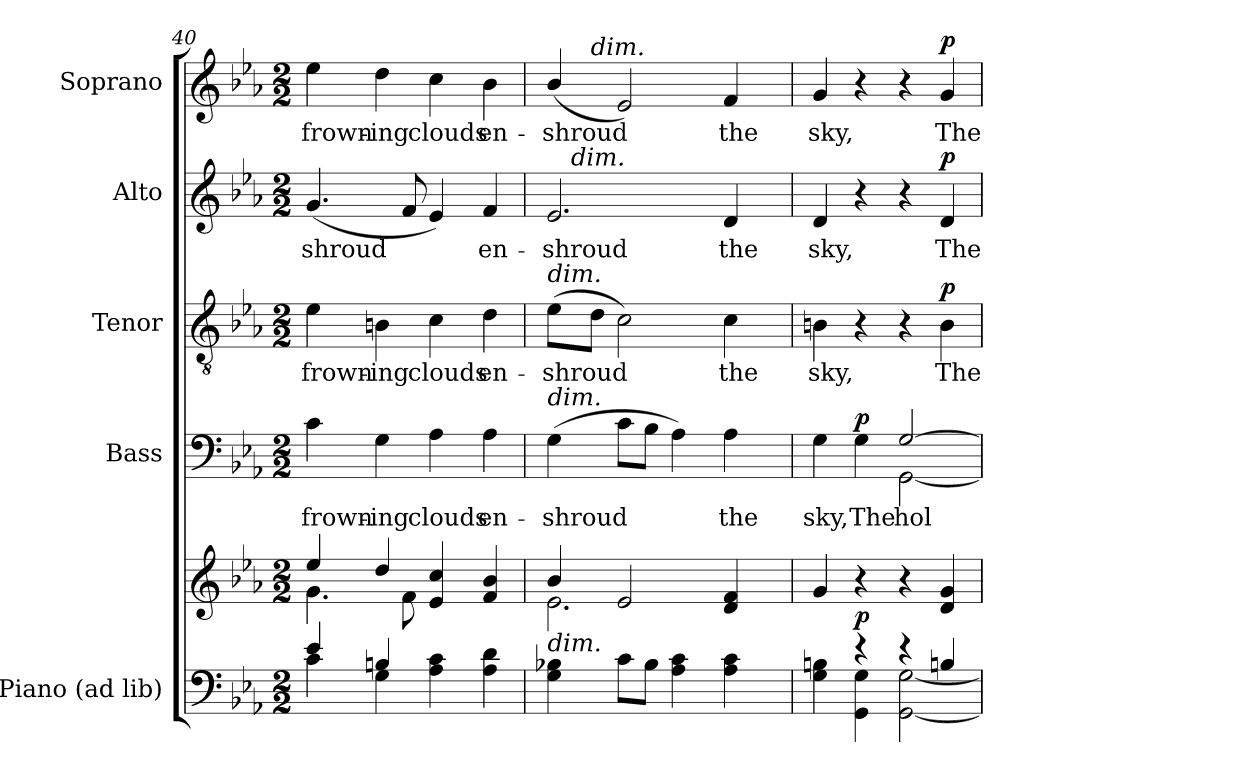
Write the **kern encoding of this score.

**kern	**kern	**dynam	**kern	**text	**dynam	**kern	**text	**dynam	**kern	**text	**dynam	**kern	**text	**dynam
*part5	*part5	*part5	*part4	*part4	*part4	*part3	*part3	*part3	*part2	*part2	*part2	*part1	*part1	*part1
*staff6	*staff5	*staff5/6	*staff4	*staff4	*staff4	*staff3	*staff3	*staff3	*staff2	*staff2	*staff2	*staff1	*staff1	*staff1
*I"Piano (ad lib)	*	*	*I"Bass	*	*	*I"Tenor	*	*	*I"Alto	*	*	*I"Soprano	*	*
*I'Pno.	*	*	*I'B.	*	*	*I'T.	*	*	*I'A.	*	*	*I'S.	*	*
*clefF4	*clefG2	*	*clefF4	*	*	*clefGv2	*	*	*clefG2	*	*	*clefG2	*	*
*	*	*	*	*	*	*ITrd7c12	*	*	*	*	*	*	*	*
*k[b-e-a-]	*k[b-e-a-]	*	*k[b-e-a-]	*	*	*k[b-e-a-]	*	*	*k[b-e-a-]	*	*	*k[b-e-a-]	*	*
*E-:	*E-:	*	*E-:	*	*	*E-:	*	*	*E-:	*	*	*E-:	*	*
*M2/2	*M2/2	*	*M2/2	*	*	*M2/2	*	*	*M2/2	*	*	*M2/2	*	*
=40	=40	=40	=40	=40	=40	=40	=40	=40	=40	=40	=40	=40	=40	=40
*^	*^	*	*	*	*	*	*	*	*	*	*	*	*	*
!	!	!	!	!	!	!LO:LY:b:color=#000000	!	!	!	!	!	!	!	!	!	!
!	!	!	!	!	!	!	!	!	!LO:LY:b:color=#000000	!	!	!	!	!	!	!
!	!	!	!	!	!	!	!	!	!	!	!	!LO:LY:b:color=#000000	!	!	!	!
!	!	!	!	!	!	!	!	!	!	!	!	!	!	!	!LO:LY:b:color=#000000	!
4e-i/	4ci\	4ee-i/	4.gi\	.	4ci\	frown-	.	4E-i\	frown-	.	(4.gi/	-shroud	.	4ee-i\	frown-	.
!	!	!	!	!	!	!LO:LY:b:color=#000000	!	!	!	!	!	!	!	!	!	!
!	!	!	!	!	!	!	!	!	!LO:LY:b:color=#000000	!	!	!	!	!	!	!
!	!	!	!	!	!	!	!	!	!	!	!	!	!	!	!LO:LY:b:color=#000000	!
4Bni/	4Gi\	4ddi/	.	.	4Gi\	-ing	.	4BBni\	-ing	.	.	.	.	4ddi\	-ing	.
.	.	.	8fi\	.	.	.	.	.	.	.	8fi/	.	.	.	.	.
!	!	!	!	!	!	!LO:LY:b:color=#000000	!	!	!	!	!	!	!	!	!	!
!	!	!	!	!	!	!	!	!	!LO:LY:b:color=#000000	!	!	!	!	!	!	!
!	!	!	!	!	!	!	!	!	!	!	!	!	!	!	!LO:LY:b:color=#000000	!
2ryy	4A-i\ 4ci	4e-i/ 4cci	4ryy	.	4A-i\	clouds	.	4Ci\	clouds	.	4e-i/)	.	.	4cci\	clouds	.
!	!	!	!	!	!	!LO:LY:b:color=#000000	!	!	!	!	!	!	!	!	!	!
!	!	!	!	!	!	!	!	!	!LO:LY:b:color=#000000	!	!	!	!	!	!	!
!	!	!	!	!	!	!	!	!	!	!	!	!LO:LY:b:color=#000000	!	!	!	!
!	!	!	!	!	!	!	!	!	!	!	!	!	!	!	!LO:LY:b:color=#000000	!
.	4A-i\ 4di	4fi/ 4b-i	4ryy	.	4A-i\	en-	.	4Di\	en-	.	4fi/	en-	.	4b-i\	en-	.
*v	*v	*	*	*	*	*	*	*	*	*	*	*	*	*	*	*
!!LO:PB:g=z
=41	=41	=41	=41	=41	=41	=41	=41	=41	=41	=41	=41	=41	=41	=41	=41
*^	*	*	*	*	*	*	*	*	*	*	*	*	*	*	*
!	!	!	!	!	!	!LO:LY:b:color=#000000	!	!	!	!	!	!	!	!	!	!
*v	*v	*	*	*	*	*	*	*	*	*	*	*	*	*	*	*
*^	*	*	*	*	*	*	*	*	*	*	*	*	*	*	*
!	!	!	!	!	!	!	!	!	!LO:LY:b:color=#000000	!	!	!	!	!	!	!
*v	*v	*	*	*	*	*	*	*	*	*	*	*	*	*	*	*
*^	*	*	*	*	*	*	*	*	*	*	*	*	*	*	*
!	!	!	!	!	!	!	!	!	!	!	!	!LO:LY:b:color=#000000	!	!	!	!
*v	*v	*	*	*	*	*	*	*	*	*	*	*	*	*	*	*
*^	*	*	*	*	*	*	*	*	*	*	*	*	*	*	*
!	!	!	!	!	!	!	!	!LO:TX:a:i:t=dim.	!	!	!	!	!	!	!	!
!	!	!	!	!	!LO:TX:a:i:t=dim.	!	!	!	!	!	!	!	!	!	!	!
!	!	!LO:TX:b:i:t=dim.	!	!	!	!	!	!	!	!	!	!	!	!	!	!
!	!	!	!	!	!	!	!	!	!	!	!	!	!	!	!LO:LY:b:color=#000000	!
*v	*v	*	*	*	*	*	*	*	*	*	*^	*	*	*^	*	*
4Gi\ 4B-Xi	4b-i/	2.e-i\	.	(4Gi\	-shroud	.	(8E-i\L	-shroud	.	2.e-i/	32ryy	-shroud	.	(4b-i/	8ryy	-shroud	.
.	.	.	.	.	.	.	.	.	.	.	64ryy	.	.	.	.	.	.
.	.	.	.	.	.	.	.	.	.	.	256ryy	.	.	.	.	.	.
.	.	.	.	.	.	.	.	.	.	.	1024ryy	.	.	.	.	.	.
!	!	!	!	!	!	!	!	!	!	!	!LO:TX:a:i:t=dim.	!	!	!	!	!	!
.	.	.	.	.	.	.	.	.	.	.	2ryy	.	.	.	.	.	.
!	!	!	!	!	!	!	!	!	!	!	!	!	!	!	!LO:TX:a:i:t=dim.	!	!
.	.	.	.	.	.	.	8Di\J	.	.	.	.	.	.	.	2..ryy	.	.
8ci\L	2e-i/	.	.	8ci\L	.	.	2Ci\)	.	.	.	.	.	.	2e-i/)	.	.	.
8B-i\J	.	.	.	8B-i\J	.	.	.	.	.	.	.	.	.	.	.	.	.
4A-i\ 4ci	.	.	.	4A-i\)	.	.	.	.	.	.	.	.	.	.	.	.	.
.	.	.	.	.	.	.	.	.	.	.	4ryy	.	.	.	.	.	.
!	!	!	!	!	!LO:LY:b:color=#000000	!	!	!	!	!	!	!	!	!	!	!	!
!	!	!	!	!	!	!	!	!LO:LY:b:color=#000000	!	!	!	!	!	!	!	!	!
!	!	!	!	!	!	!	!	!	!	!	!	!LO:LY:b:color=#000000	!	!	!	!	!
!	!	!	!	!	!	!	!	!	!	!	!	!	!	!	!	!LO:LY:b:color=#000000	!
4A-i\ 4ci	4di/ 4fi	4ryy	.	4A-i\	the	.	4Ci\	the	.	4di/	.	the	.	4fi/	.	the	.
.	.	.	.	.	.	.	.	.	.	.	8ryy	.	.	.	.	.	.
.	.	.	.	.	.	.	.	.	.	.	16ryy	.	.	.	.	.	.
.	.	.	.	.	.	.	.	.	.	.	128ryy	.	.	.	.	.	.
.	.	.	.	.	.	.	.	.	.	.	512.ryy	.	.	.	.	.	.
*	*	*	*	*	*	*	*	*	*	*v	*v	*	*	*	*	*	*
*	*v	*v	*	*	*	*	*	*	*	*	*	*	*v	*v	*	*
=42	=42	=42	=42	=42	=42	=42	=42	=42	=42	=42	=42	=42	=42	=42
*^	*	*	*	*	*	*	*	*	*	*	*	*	*	*
*	*	*^	*	*	*	*	*	*	*	*^	*	*	*^	*	*
!	!	!	!	!	!	!LO:LY:b:color=#000000	!	!	!	!	!	!	!	!	!	!	!	!
*	*	*	*	*	*	*	*	*	*	*	*v	*v	*	*	*	*	*	*
*	*	*v	*v	*	*^	*	*	*	*	*	*	*	*	*v	*v	*	*
*	*	*^	*	*	*	*	*	*	*	*	*^	*	*	*^	*	*
!	!	!	!	!	!	!	!	!	!	!LO:LY:b:color=#000000	!	!	!	!	!	!	!	!	!
*	*	*	*	*	*	*	*	*	*	*	*	*v	*v	*	*	*	*	*	*
*	*	*v	*v	*	*	*	*	*	*	*	*	*	*	*	*v	*v	*	*
*	*	*^	*	*	*	*	*	*	*	*	*^	*	*	*^	*	*
!	!	!	!	!	!	!	!	!	!	!	!	!	!	!LO:LY:b:color=#000000	!	!	!	!	!
*	*	*	*	*	*	*	*	*	*	*	*	*v	*v	*	*	*	*	*	*
*	*	*v	*v	*	*	*	*	*	*	*	*	*	*	*	*v	*v	*	*
*	*	*^	*	*	*	*	*	*	*	*	*^	*	*	*^	*	*
!	!	!	!	!	!	!	!	!	!	!	!	!	!	!	!	!	!	!LO:LY:b:color=#000000	!
*	*	*	*	*	*	*	*	*	*	*	*	*v	*v	*	*	*	*	*	*
*	*	*v	*v	*	*	*	*	*	*	*	*	*	*	*	*v	*v	*	*
4ryy	4Gi\ 4Bni	4gi/	.	4Gi\	2ryy	sky,	.	4BBni\	sky,	.	4di/	sky,	.	4gi/	sky,	.
!	!	!	!	!	!	!LO:LY:b:color=#000000	!	!	!	!	!	!	!	!	!	!
4r	4GGi\ 4Gi	4r	p	4Gi\	.	The	p	4r	.	.	4r	.	.	4r	.	.
!	!	!	!	!	!	!LO:LY:b:color=#000000	!	!	!	!	!	!	!	!	!	!
4r	[2GGi\ [2Gi	4r	.	[2Gi/	[2GGi\	hol-	.	4r	.	.	4r	.	.	4r	.	.
!	!	!	!	!	!	!	!	!	!LO:LY:b:color=#000000	!	!	!	!	!	!	!
!	!	!	!	!	!	!	!	!	!	!	!	!LO:LY:b:color=#000000	!	!	!	!
!	!	!	!	!	!	!	!	!	!	!	!	!	!	!	!LO:LY:b:color=#000000	!
4Bni/	.	4di/ 4gi	.	.	.	.	.	4BBi\	The	p	4di/	The	p	4gi/	The	p
*v	*v	*	*	*v	*v	*	*	*	*	*	*	*	*	*	*	*
=	=	=	=	=	=	=	=	=	=	=	=	=	=	=
*-	*-	*-	*-	*-	*-	*-	*-	*-	*-	*-	*-	*-	*-	*-
